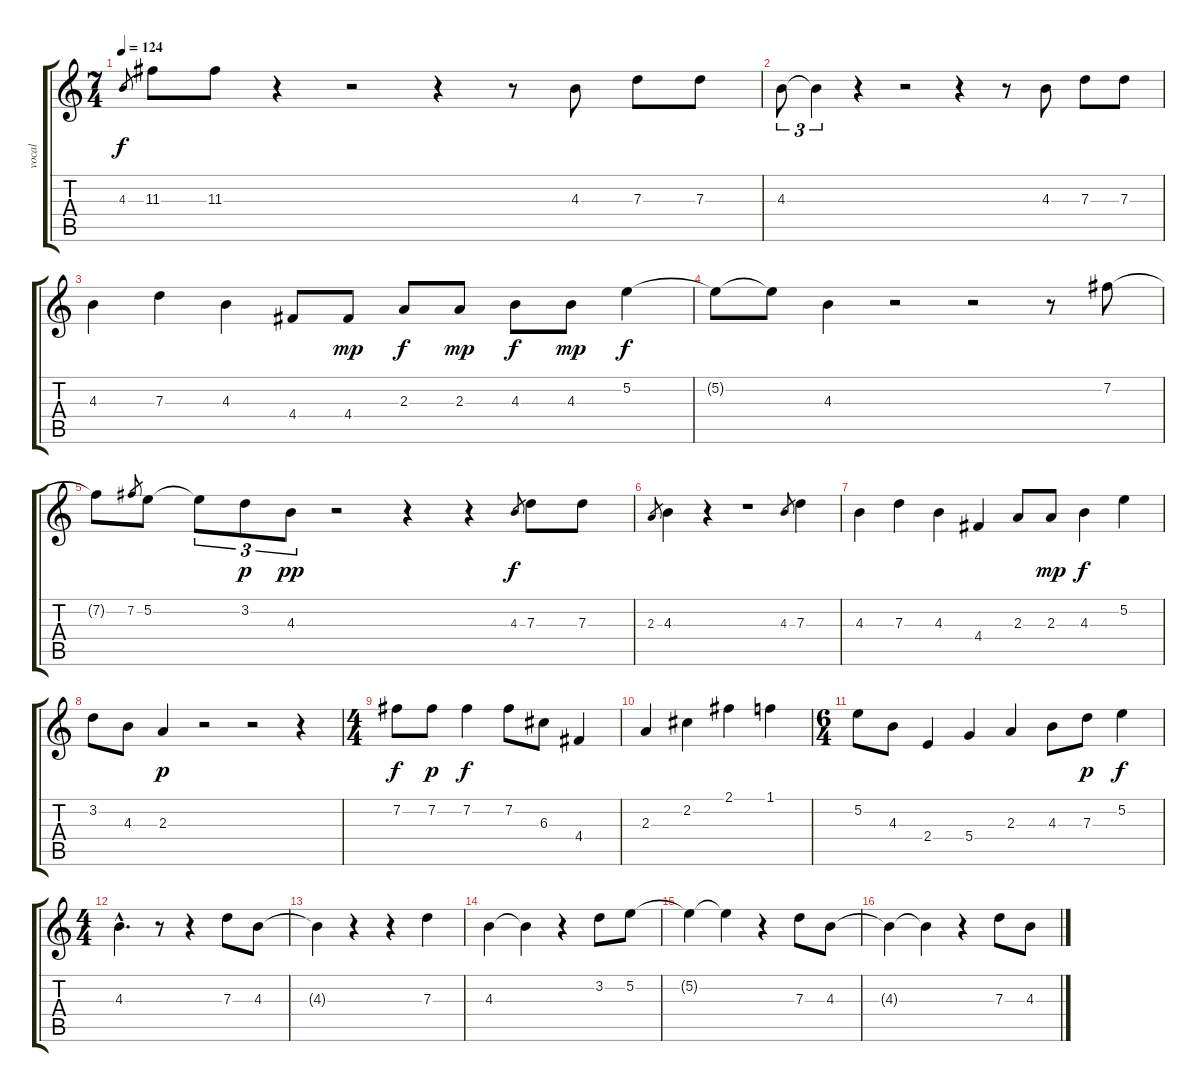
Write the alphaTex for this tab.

\track ("vocal" "vocal") {instrument acousticguitarnylon}
\staff {score tabs}
\tuning (E4 B3 G3 D3 A2 E2) {hide}
\ts (7 4)
\tempo 124
\clef g2
\ks c
4.3.8{gr dy f} 11.3.8 11.3.8 r.4 r.2 r.4 r.8 4.3.8 7.3.8 7.3.8 |
4.3.8{tu (3 2)} 4.3{t}.4{tu (3 2)} r.4 r.2 r.4 r.8 4.3.8 7.3.8 7.3.8 |
4.3.4 7.3.4 4.3.4 4.4.8 4.4.8{dy mp} 2.3.8{dy f} 2.3.8{dy mp} 4.3.8{dy f} 4.3.8{dy mp} 5.2.4{dy f} |
5.2{t}.8 5.2{t}.8 4.3.4 r.2 r.2 r.8 7.2.8 |
7.2{t}.8 7.2.8{gr} 5.2.8 5.2{t}.8{tu (3 2)} 3.2.8{tu (3 2) dy p} 4.3.8{tu (3 2) dy pp} r.2 r.4 r.4 4.3.8{gr dy f} 7.3.8 7.3.8 |
2.3.8{gr} 4.3.4 r.4 r.1 4.3.8{gr} 7.3.4 |
4.3.4 7.3.4 4.3.4 4.4.4 2.3.8 2.3.8{dy mp} 4.3.4{dy f} 5.2.4 |
3.2.8 4.3.8 2.3.4{dy p} r.2 r.2 r.4 |
\ts (4 4)
7.2.8{dy f} 7.2.8{dy p} 7.2.4{dy f} 7.2.8 6.3.8 4.4.4 |
2.3.4 2.2.4 2.1.4 1.1.4 |
\ts (6 4)
5.2.8 4.3.8 2.4.4 5.4.4 2.3.4 4.3.8 7.3.8{dy p} 5.2.4{dy f} |
\ts (4 4)
4.3{hac}.4{d} r.8 r.4 7.3.8 4.3.8 |
4.3{t}.4 r.4 r.4 7.3.4 |
4.3.4 4.3{t}.4 r.4 3.2.8 5.2.8 |
5.2{t}.4 5.2{t}.4 r.4 7.3.8 4.3.8 |
4.3{t}.4 4.3{t}.4 r.4 7.3.8 4.3.8
